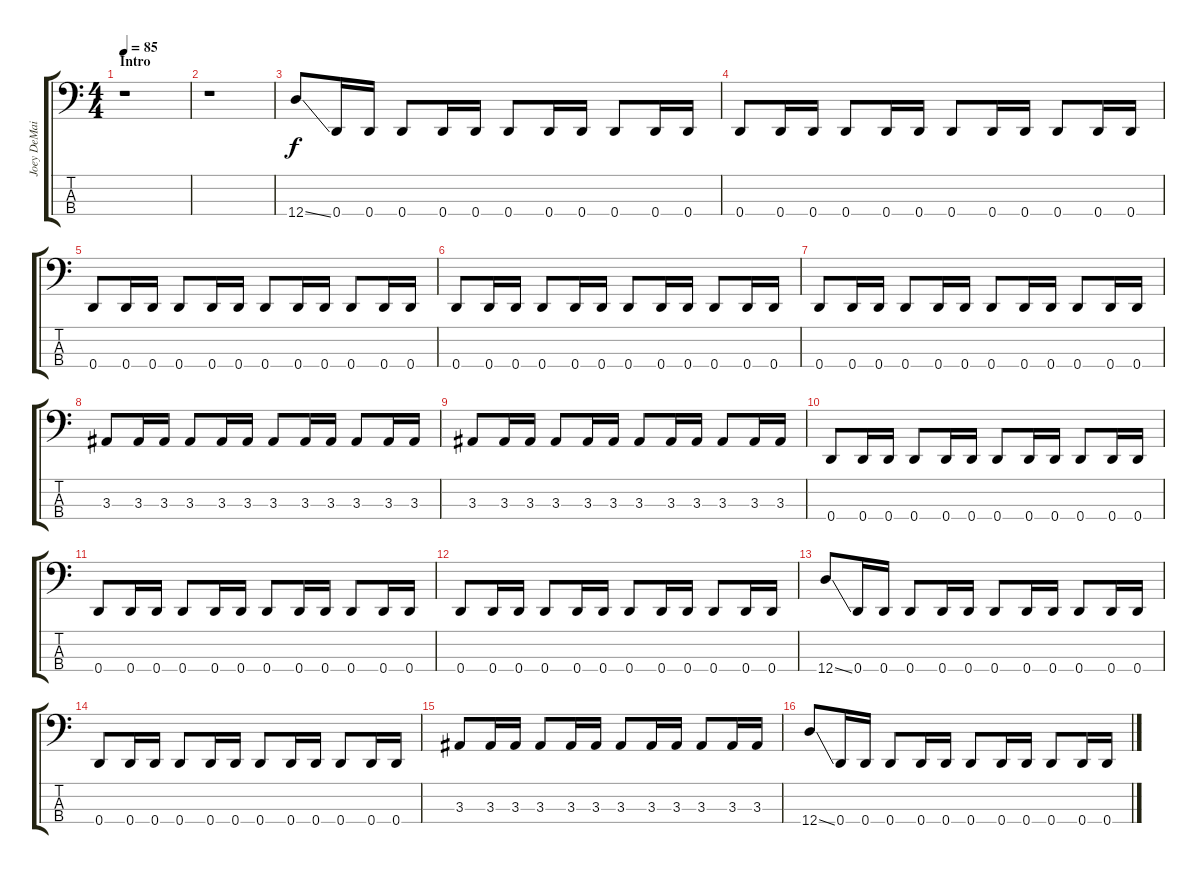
\track ("Joey DeMaio" "Joey DeMai") {instrument electricbasspick}
\staff {score tabs}
\tuning (F2 C2 G1 D1) {hide}
\ts (4 4)
\section ("" "Intro")
\tempo 85
\clef f4
\ks c
r.1{dy f instrument electricbasspick} |
r.1 |
12.4{ss}.8 0.4.16 0.4.16 0.4.8 0.4.16 0.4.16 0.4.8 0.4.16 0.4.16 0.4.8 0.4.16 0.4.16 |
0.4.8 0.4.16 0.4.16 0.4.8 0.4.16 0.4.16 0.4.8 0.4.16 0.4.16 0.4.8 0.4.16 0.4.16 |
0.4.8 0.4.16 0.4.16 0.4.8 0.4.16 0.4.16 0.4.8 0.4.16 0.4.16 0.4.8 0.4.16 0.4.16 |
0.4.8 0.4.16 0.4.16 0.4.8 0.4.16 0.4.16 0.4.8 0.4.16 0.4.16 0.4.8 0.4.16 0.4.16 |
0.4.8 0.4.16 0.4.16 0.4.8 0.4.16 0.4.16 0.4.8 0.4.16 0.4.16 0.4.8 0.4.16 0.4.16 |
3.3.8 3.3.16 3.3.16 3.3.8 3.3.16 3.3.16 3.3.8 3.3.16 3.3.16 3.3.8 3.3.16 3.3.16 |
3.3.8 3.3.16 3.3.16 3.3.8 3.3.16 3.3.16 3.3.8 3.3.16 3.3.16 3.3.8 3.3.16 3.3.16 |
0.4.8 0.4.16 0.4.16 0.4.8 0.4.16 0.4.16 0.4.8 0.4.16 0.4.16 0.4.8 0.4.16 0.4.16 |
0.4.8 0.4.16 0.4.16 0.4.8 0.4.16 0.4.16 0.4.8 0.4.16 0.4.16 0.4.8 0.4.16 0.4.16 |
0.4.8 0.4.16 0.4.16 0.4.8 0.4.16 0.4.16 0.4.8 0.4.16 0.4.16 0.4.8 0.4.16 0.4.16 |
12.4{ss}.8 0.4.16 0.4.16 0.4.8 0.4.16 0.4.16 0.4.8 0.4.16 0.4.16 0.4.8 0.4.16 0.4.16 |
0.4.8 0.4.16 0.4.16 0.4.8 0.4.16 0.4.16 0.4.8 0.4.16 0.4.16 0.4.8 0.4.16 0.4.16 |
3.3.8 3.3.16 3.3.16 3.3.8 3.3.16 3.3.16 3.3.8 3.3.16 3.3.16 3.3.8 3.3.16 3.3.16 |
12.4{ss}.8 0.4.16 0.4.16 0.4.8 0.4.16 0.4.16 0.4.8 0.4.16 0.4.16 0.4.8 0.4.16 0.4.16
